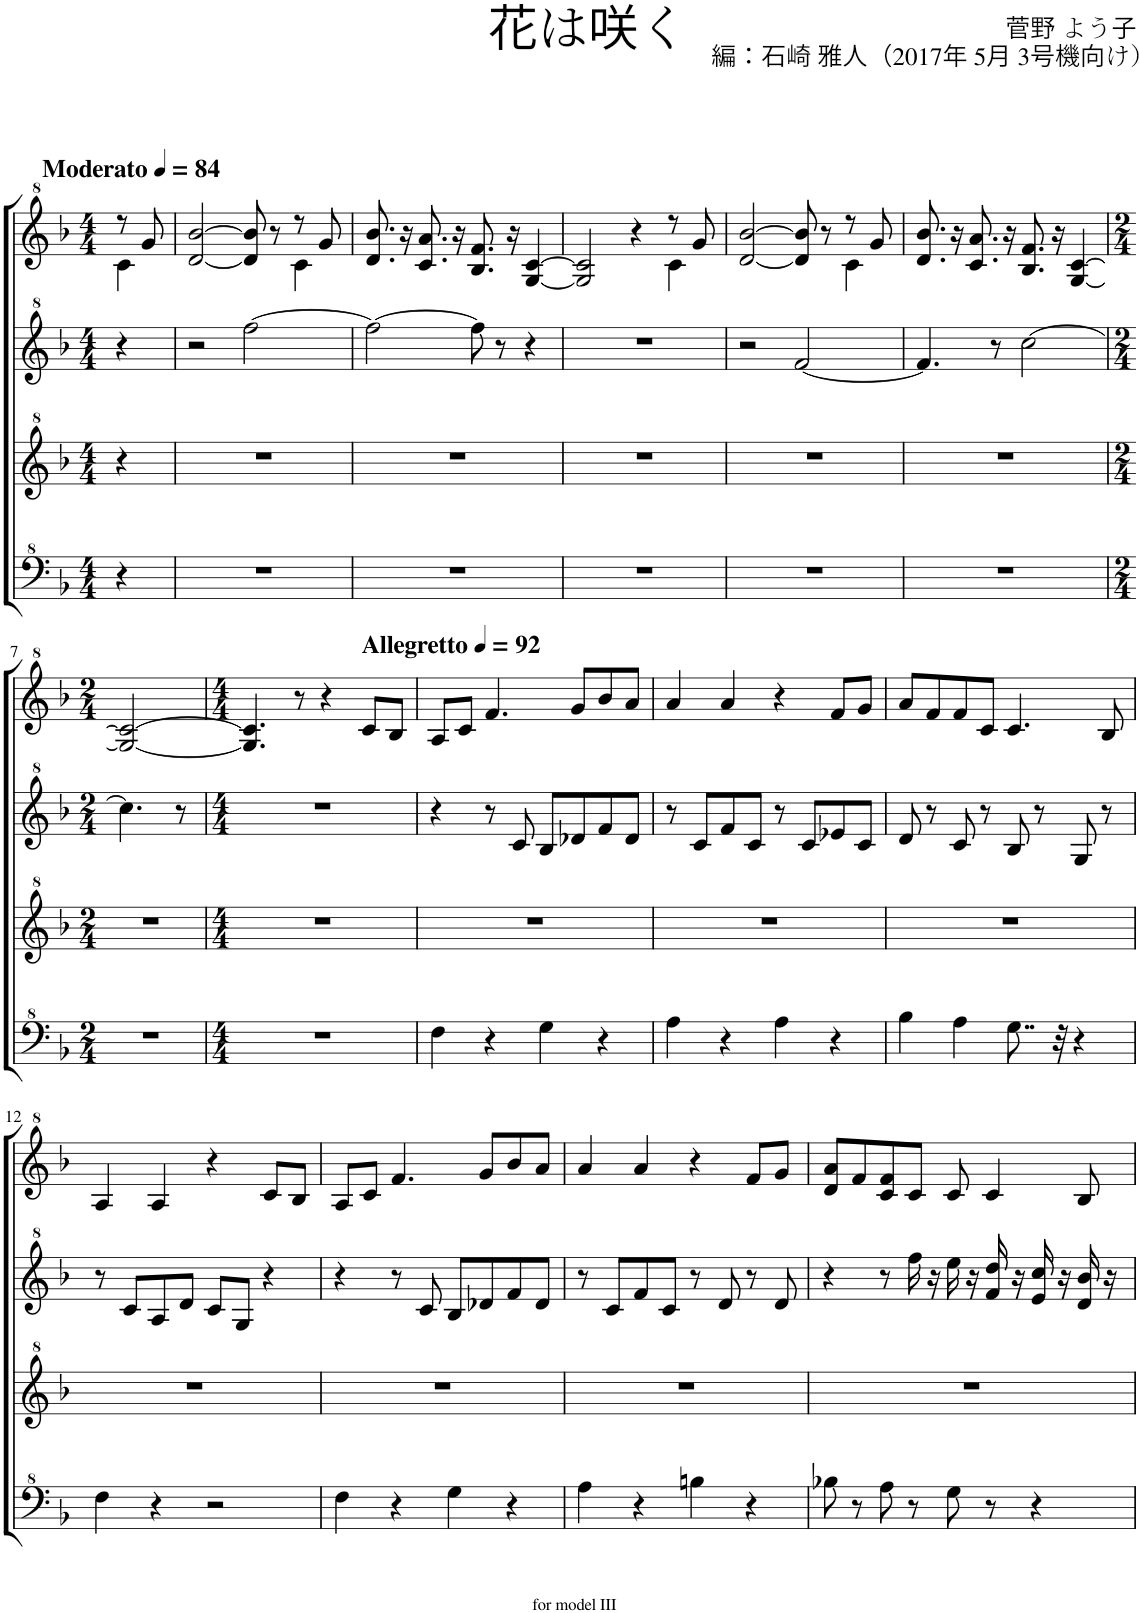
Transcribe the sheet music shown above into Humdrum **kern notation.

**kern	**kern	**kern	**kern
*part1	*part1	*part1	*part1
*staff4	*staff3	*staff2	*staff1
*I"Model III	*	*	*
*clefF^4	*clefG^2	*clefG^2	*clefG^2
*k[b-]	*k[b-]	*k[b-]	*k[b-]
*M4/4	*M4/4	*M4/4	*M4/4
*MM84	*MM84	*MM84	*MM84
=1	=1	=1	=1
*	*	*	*^
!	!	!	!LO:TX:a:B:t=Moderato	!
4r	4r	4r	8r	4cc\
.	.	.	8gg/	.
=2	=2	=2	=2	=2
1r	1r	2r	[2dd/ [2bb-/	2.ryy
.	.	[2fff\	8dd/] 8bb-/]	.
.	.	.	8r	.
.	.	.	8r	4cc\
.	.	.	8gg/	.
*	*	*	*v	*v
=3	=3	=3	=3
1r	1r	2fff\_	8.dd/ 8.bb-/
.	.	.	16r
.	.	.	8.cc/ 8.aa/
.	.	.	16r
.	.	8fff\]	8.b-/ 8.ff/
.	.	8r	.
.	.	.	16r
.	.	4r	[4g/ [4cc/
=4	=4	=4	=4
*	*	*	*^
1r	1r	1r	2g/] 2cc/]	2.ryy
.	.	.	4r	.
.	.	.	8r	4cc\
.	.	.	8gg/	.
=5	=5	=5	=5	=5
1r	1r	2r	[2dd/ [2bb-/	2.ryy
.	.	[2ff/	8dd/] 8bb-/]	.
.	.	.	8r	.
.	.	.	8r	4cc\
.	.	.	8gg/	.
*	*	*	*v	*v
=6	=6	=6	=6
1r	1r	4.ff/]	8.dd/ 8.bb-/
.	.	.	16r
.	.	.	8.cc/ 8.aa/
.	.	8r	.
.	.	.	16r
.	.	[2ccc\	8.b-/ 8.ff/
.	.	.	16r
.	.	.	[4g/ [4cc/
!!LO:LB:g=z
=7	=7	=7	=7
*M2/4	*M2/4	*M2/4	*M2/4
2r	2r	4.ccc\]	2g/_ 2cc/_
.	.	8r	.
=8	=8	=8	=8
*M4/4	*M4/4	*M4/4	*M4/4
1r	1r	1r	4.g/] 4.cc/]
.	.	.	8r
.	.	.	4r
*	*	*	*MM92
!	!	!	!LO:TX:a:B:t=Allegretto
.	.	.	8cc/L
.	.	.	8b-/J
=9	=9	=9	=9
4f\	1r	4r	8a/L
.	.	.	8cc/J
4r	.	8r	4.ff/
.	.	8cc/	.
4g\	.	8b-/L	.
.	.	8dd-X/	8gg/L
4r	.	8ff/	8bb-/
.	.	8dd-/J	8aa/J
=10	=10	=10	=10
4a\	1r	8r	4aa/
.	.	8cc/L	.
4r	.	8ff/	4aa/
.	.	8cc/J	.
4a\	.	8r	4r
.	.	8cc/L	.
4r	.	8ee-X/	8ff/L
.	.	8cc/J	8gg/J
=11	=11	=11	=11
4b-\	1r	8dd/	8aa/L
.	.	8r	8ff/
4a\	.	8cc/	8ff/
.	.	8r	8cc/J
8..g\	.	8b-/	4.cc/
.	.	8r	.
32r	.	.	.
4r	.	8g/	.
.	.	8r	8b-/
!!LO:LB:g=z
=12	=12	=12	=12
4f\	1r	8r	4a/
.	.	8cc/L	.
4r	.	8a/	4a/
.	.	8dd/J	.
2r	.	8cc/L	4r
.	.	8g/J	.
.	.	4r	8cc/L
.	.	.	8b-/J
=13	=13	=13	=13
4f\	1r	4r	8a/L
.	.	.	8cc/J
4r	.	8r	4.ff/
.	.	8cc/	.
4g\	.	8b-/L	.
.	.	8dd-X/	8gg/L
4r	.	8ff/	8bb-/
.	.	8dd-/J	8aa/J
=14	=14	=14	=14
4a\	1r	8r	4aa/
.	.	8cc/L	.
4r	.	8ff/	4aa/
.	.	8cc/J	.
4bn\	.	8r	4r
.	.	8dd/	.
4r	.	8r	8ff/L
.	.	8dd/	8gg/J
=15	=15	=15	=15
8b-X\	1r	4r	8dd/ 8aa/L
8r	.	.	8ff/
8a\	.	8r	8cc/ 8ff/
8r	.	16fff\	8cc/J
.	.	16r	.
8g\	.	16eee\	8cc/
.	.	16r	.
8r	.	16ff/ 16ddd/	4cc/
.	.	16r	.
4r	.	16ee/ 16ccc/	.
.	.	16r	.
.	.	16dd/ 16bb-/	8b-/
.	.	16r	.
=	=	=	=
*-	*-	*-	*-
